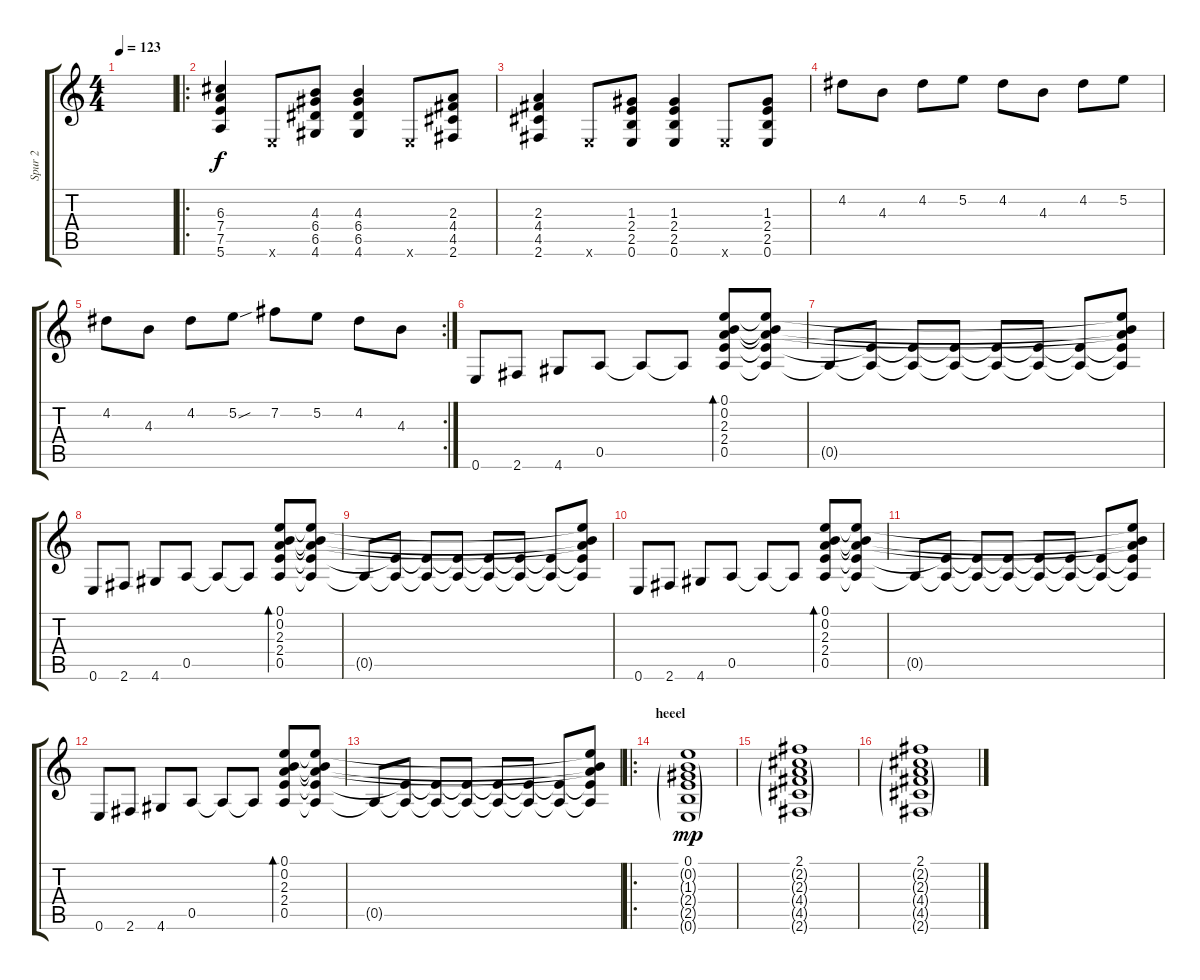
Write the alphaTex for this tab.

\track ("Spur 2" "Spur 2") {instrument distortionguitar}
\staff {score tabs}
\tuning (E4 B3 G3 D3 A2 E2) {hide}
\ts (4 4)
\tempo 123
\clef g2
\ks c
|
\ro
\section ("" "")
(6.3 7.4 7.5 5.6).4{dy f} 0.6{x}.8 (4.3 6.4 6.5 4.6).8 (4.3 6.4 6.5 4.6).4 0.6{x}.8 (2.3 4.4 4.5 2.6).8 |
(2.3 4.4 4.5 2.6).4 0.6{x}.8 (1.3 2.4 2.5 0.6).8 (1.3 2.4 2.5 0.6).4 0.6{x}.8 (1.3 2.4 2.5 0.6).8 |
4.2.8 4.3.8 4.2.8 5.2.8 4.2.8 4.3.8 4.2.8 5.2.8 |
\rc 2
4.2.8 4.3.8 4.2.8 5.2{sou}.8 7.2.8 5.2.8 4.2.8 4.3.8 |
\section ("" "")
0.6.8 2.6.8 4.6.8 0.5.8 0.5{t}.8 0.5{t}.8 (0.1 0.2 2.3 2.4 0.5).8{bd 480} (0.1{t} 0.2{t} 2.3{t} 2.4{t} 0.5{t}).8 |
0.5{t}.8 (2.4{t} 0.5{t}).8 (2.4{t} 0.5{t}).8 (2.4{t} 0.5{t}).8 (2.4{t} 0.5{t}).8 (2.4{t} 0.5{t}).8 (2.4{t} 0.5{t}).8 (0.1{t} 0.2{t} 2.3{t} 2.4{t} 0.5{t}).8 |
0.6.8 2.6.8 4.6.8 0.5.8 0.5{t}.8 0.5{t}.8 (0.1 0.2 2.3 2.4 0.5).8{bd 480} (0.1{t} 0.2{t} 2.3{t} 2.4{t} 0.5{t}).8 |
0.5{t}.8 (2.4{t} 0.5{t}).8 (2.4{t} 0.5{t}).8 (2.4{t} 0.5{t}).8 (2.4{t} 0.5{t}).8 (2.4{t} 0.5{t}).8 (2.4{t} 0.5{t}).8 (0.1{t} 0.2{t} 2.3{t} 2.4{t} 0.5{t}).8 |
0.6.8 2.6.8 4.6.8 0.5.8 0.5{t}.8 0.5{t}.8 (0.1 0.2 2.3 2.4 0.5).8{bd 480} (0.1{t} 0.2{t} 2.3{t} 2.4{t} 0.5{t}).8 |
0.5{t}.8 (2.4{t} 0.5{t}).8 (2.4{t} 0.5{t}).8 (2.4{t} 0.5{t}).8 (2.4{t} 0.5{t}).8 (2.4{t} 0.5{t}).8 (2.4{t} 0.5{t}).8 (0.1{t} 0.2{t} 2.3{t} 2.4{t} 0.5{t}).8 |
0.6.8 2.6.8 4.6.8 0.5.8 0.5{t}.8 0.5{t}.8 (0.1 0.2 2.3 2.4 0.5).8{bd 480} (0.1{t} 0.2{t} 2.3{t} 2.4{t} 0.5{t}).8 |
0.5{t}.8 (2.4{t} 0.5{t}).8 (2.4{t} 0.5{t}).8 (2.4{t} 0.5{t}).8 (2.4{t} 0.5{t}).8 (2.4{t} 0.5{t}).8 (2.4{t} 0.5{t}).8 (0.1{t} 0.2{t} 2.3{t} 2.4{t} 0.5{t}).8 |
\ro
\section ("" "heeel")
(0.1 0.2{g} 1.3{g} 2.4{g} 2.5{g} 0.6{g}).1{dy mp} |
(2.1 2.2{g} 2.3{g} 4.4{g} 4.5{g} 2.6{g}).1 |
(2.1 2.2{g} 2.3{g} 4.4{g} 4.5{g} 2.6{g}).1
